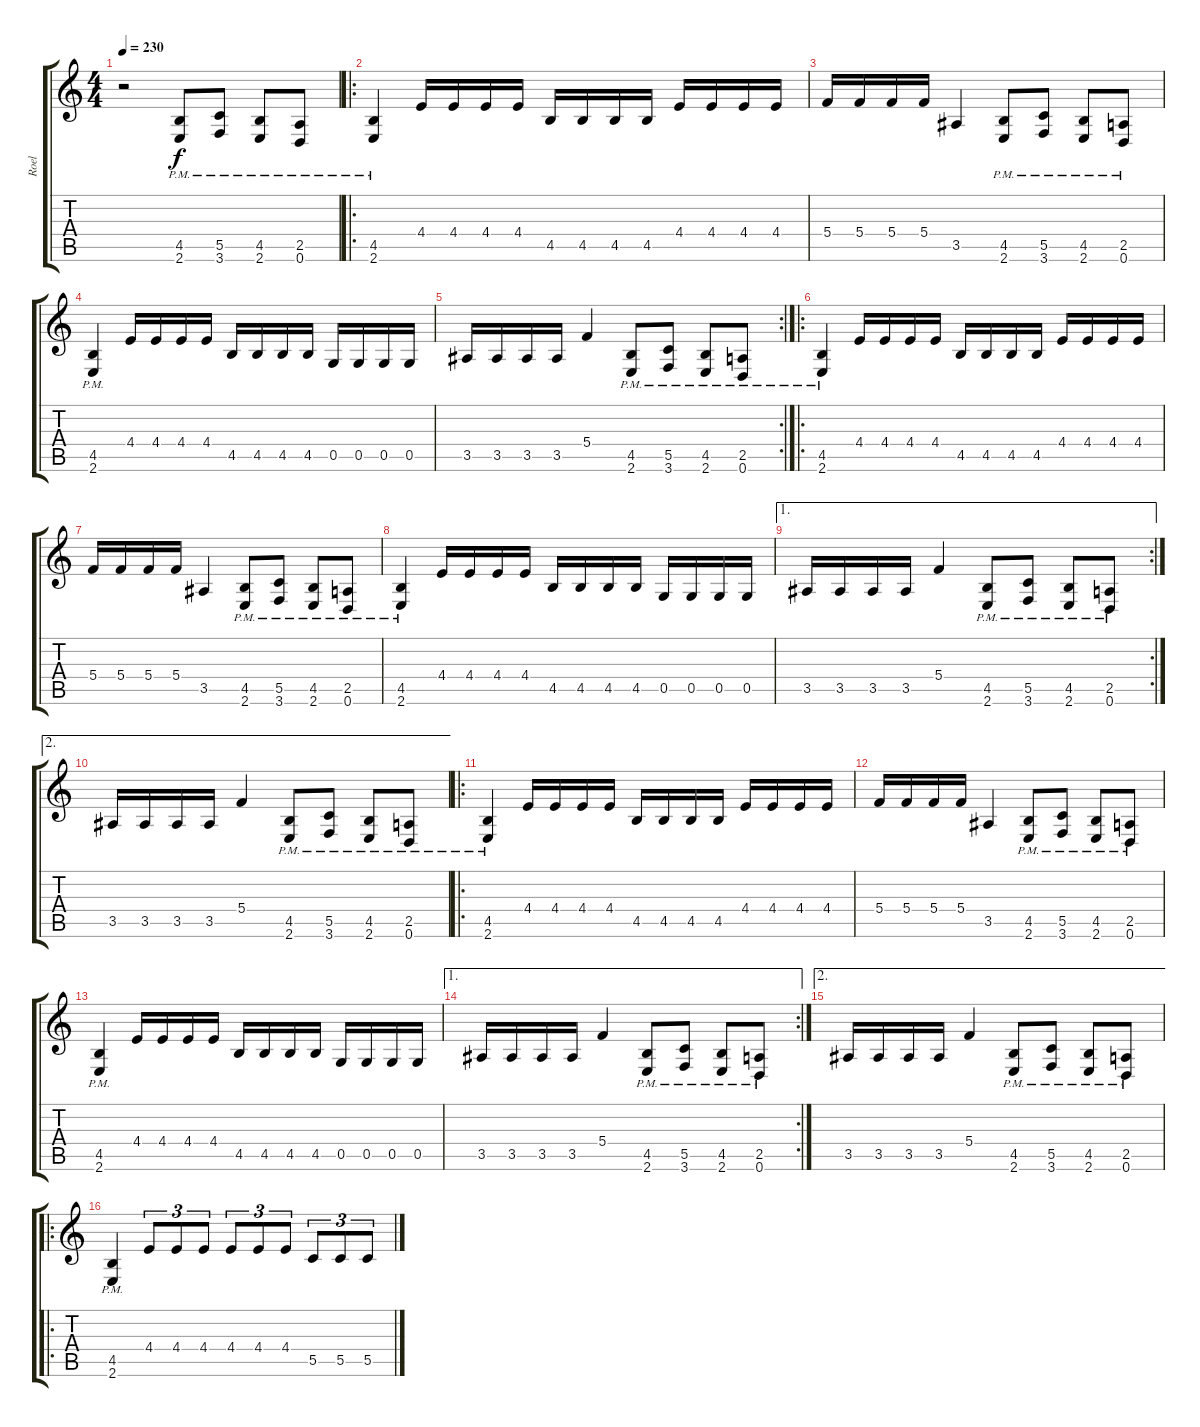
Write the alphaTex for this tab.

\track ("Roel" "Roel") {instrument distortionguitar}
\staff {score tabs}
\tuning (D4 A3 F3 C3 G2 D2) {hide}
\ts (4 4)
\tempo 230
\clef g2
\ks c
r.2{dy f instrument distortionguitar} (4.5{pm} 2.6{pm}).8{balance 16} (5.5{pm} 3.6{pm}).8 (4.5{pm} 2.6{pm}).8 (2.5{pm} 0.6{pm}).8 |
\ro
(4.5{pm} 2.6{pm}).4 4.4.16 4.4.16 4.4.16 4.4.16 4.5.16 4.5.16 4.5.16 4.5.16 4.4.16 4.4.16 4.4.16 4.4.16 |
5.4.16 5.4.16 5.4.16 5.4.16 3.5.4 (4.5{pm} 2.6{pm}).8 (5.5{pm} 3.6{pm}).8 (4.5{pm} 2.6{pm}).8 (2.5{pm} 0.6{pm}).8 |
(4.5{pm} 2.6{pm}).4 4.4.16 4.4.16 4.4.16 4.4.16 4.5.16 4.5.16 4.5.16 4.5.16 0.5.16 0.5.16 0.5.16 0.5.16 |
\rc 2
3.5.16 3.5.16 3.5.16 3.5.16 5.4.4 (4.5{pm} 2.6{pm}).8 (5.5{pm} 3.6{pm}).8 (4.5{pm} 2.6{pm}).8 (2.5{pm} 0.6{pm}).8 |
\ro
(4.5{pm} 2.6{pm}).4{balance 8} 4.4.16 4.4.16 4.4.16 4.4.16 4.5.16 4.5.16 4.5.16 4.5.16 4.4.16 4.4.16 4.4.16 4.4.16 |
5.4.16 5.4.16 5.4.16 5.4.16 3.5.4 (4.5{pm} 2.6{pm}).8 (5.5{pm} 3.6{pm}).8 (4.5{pm} 2.6{pm}).8 (2.5{pm} 0.6{pm}).8 |
(4.5{pm} 2.6{pm}).4 4.4.16 4.4.16 4.4.16 4.4.16 4.5.16 4.5.16 4.5.16 4.5.16 0.5.16 0.5.16 0.5.16 0.5.16 |
\ae 1
\rc 2
3.5.16 3.5.16 3.5.16 3.5.16 5.4.4 (4.5{pm} 2.6{pm}).8 (5.5{pm} 3.6{pm}).8 (4.5{pm} 2.6{pm}).8 (2.5{pm} 0.6{pm}).8 |
\ae 2
3.5.16 3.5.16 3.5.16 3.5.16 5.4.4 (4.5{pm} 2.6{pm}).8 (5.5{pm} 3.6{pm}).8 (4.5{pm} 2.6{pm}).8 (2.5{pm} 0.6{pm}).8 |
\ro
(4.5{pm} 2.6{pm}).4 4.4.16 4.4.16 4.4.16 4.4.16 4.5.16 4.5.16 4.5.16 4.5.16 4.4.16 4.4.16 4.4.16 4.4.16 |
5.4.16 5.4.16 5.4.16 5.4.16 3.5.4 (4.5{pm} 2.6{pm}).8 (5.5{pm} 3.6{pm}).8 (4.5{pm} 2.6{pm}).8 (2.5{pm} 0.6{pm}).8 |
(4.5{pm} 2.6{pm}).4 4.4.16 4.4.16 4.4.16 4.4.16 4.5.16 4.5.16 4.5.16 4.5.16 0.5.16 0.5.16 0.5.16 0.5.16 |
\ae 1
\rc 2
3.5.16 3.5.16 3.5.16 3.5.16 5.4.4 (4.5{pm} 2.6{pm}).8 (5.5{pm} 3.6{pm}).8 (4.5{pm} 2.6{pm}).8 (2.5{pm} 0.6{pm}).8 |
\ae 2
3.5.16 3.5.16 3.5.16 3.5.16 5.4.4 (4.5{pm} 2.6{pm}).8 (5.5{pm} 3.6{pm}).8 (4.5{pm} 2.6{pm}).8 (2.5{pm} 0.6{pm}).8 |
\ro
(4.5{pm} 2.6{pm}).4 4.4.8{tu (3 2)} 4.4.8{tu (3 2)} 4.4.8{tu (3 2)} 4.4.8{tu (3 2)} 4.4.8{tu (3 2)} 4.4.8{tu (3 2)} 5.5.8{tu (3 2)} 5.5.8{tu (3 2)} 5.5.8{tu (3 2)}
